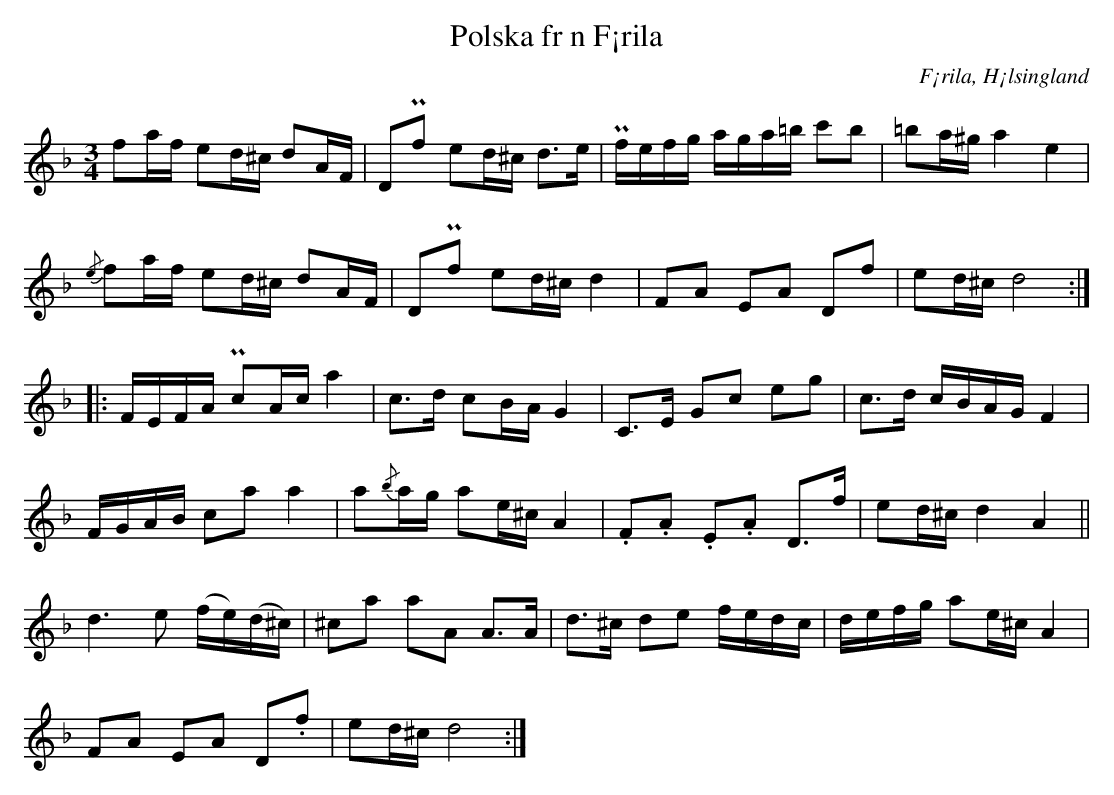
X:1
T: Polska fr n F¡rila
O: F¡rila, H¡lsingland
M: 3/4
L: 1/16
K: Dm
f2af e2d^c d2AF | D2Pf2 e2d^c d2>e2 | Pfefg aga=b c'2b2 | =b2a^g a4 e4 |
{/e}f2af e2d^c d2AF | D2Pf2 e2d^c d4 | F2A2 E2A2 D2f2 | e2d^c d8 ::
F4/5E4/5F4/5A4/5 Pc2Ac a4 | c2>d2 c2BA G4 | C2>E2 G2c2 e2g2 | c2>d2 cBAG F4 |
FGAB c2a2 a4 | a2{/b}ag a2e^c A4 | .F2.A2 .E2.A2 D2>f2 | e2d^c d4 A4 ||
d6e2 (fe)(d^c) | ^c2a2 a2A2 A2>A2 | d2>^c2 d2e2 fedc | defg a2e^c A4 |
F2A2 E2A2 D2.f2 | e2d^c d8 :|
